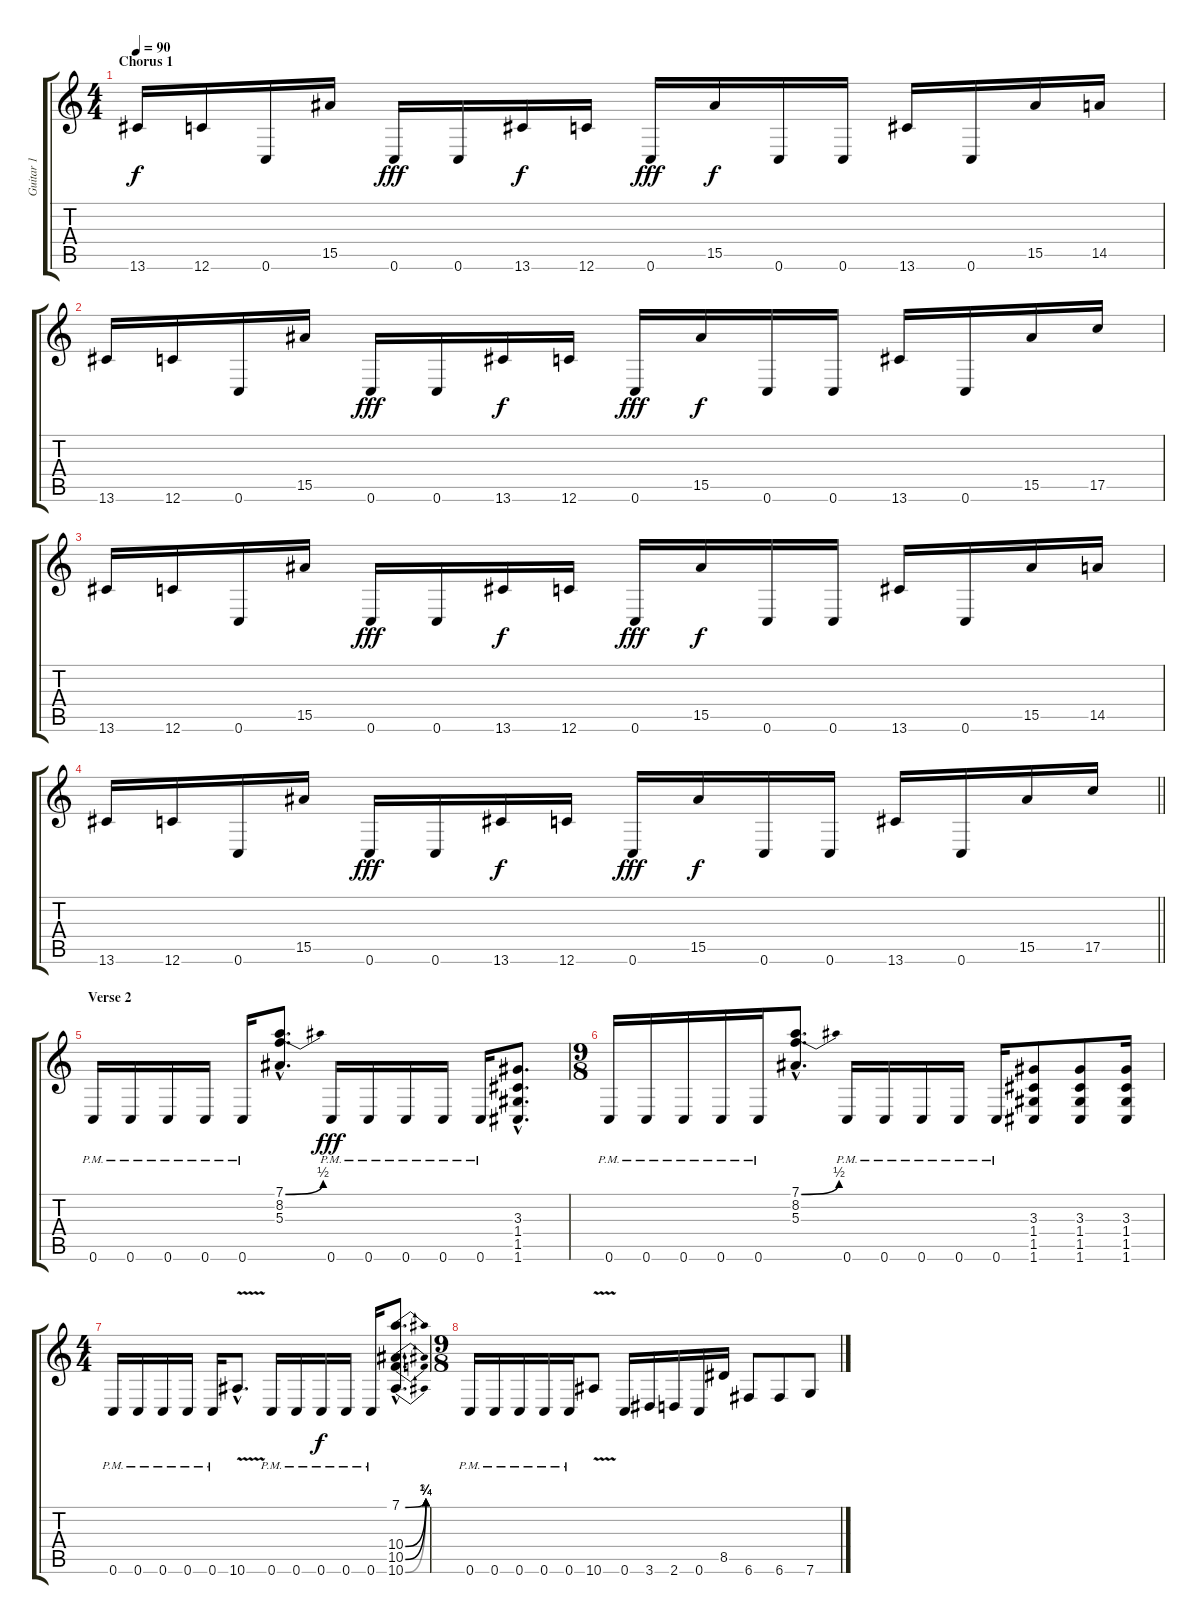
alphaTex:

\track ("Guitar 1" "Guitar 1") {instrument overdrivenguitar}
\staff {score tabs}
\tuning (D4 A3 F3 C3 G2 C2) {hide}
\ts (4 4)
\section ("" "Chorus 1")
\tempo 90
\clef g2
\ks c
13.6.16{dy f} 12.6.16 0.6.16 15.5.16 0.6.16{dy fff} 0.6.16 13.6.16{dy f} 12.6.16 0.6.16{dy fff} 15.5.16{dy f} 0.6.16 0.6.16 13.6.16 0.6.16 15.5.16 14.5.16 |
13.6.16 12.6.16 0.6.16 15.5.16 0.6.16{dy fff} 0.6.16 13.6.16{dy f} 12.6.16 0.6.16{dy fff} 15.5.16{dy f} 0.6.16 0.6.16 13.6.16 0.6.16 15.5.16 17.5.16 |
13.6.16 12.6.16 0.6.16 15.5.16 0.6.16{dy fff} 0.6.16 13.6.16{dy f} 12.6.16 0.6.16{dy fff} 15.5.16{dy f} 0.6.16 0.6.16 13.6.16 0.6.16 15.5.16 14.5.16 |
\barLineRight lightlight
13.6.16 12.6.16 0.6.16 15.5.16 0.6.16{dy fff} 0.6.16 13.6.16{dy f} 12.6.16 0.6.16{dy fff} 15.5.16{dy f} 0.6.16 0.6.16 13.6.16 0.6.16 15.5.16 17.5.16 |
\section ("" "Verse 2")
0.6{pm}.16 0.6{pm}.16 0.6{pm}.16 0.6{pm}.16 0.6{pm}.16 (7.1{be (bend 0 0 60 2) hac} 8.2{hac} 5.3{hac}).8{d} 0.6{pm}.16{dy fff} 0.6{pm}.16 0.6{pm}.16 0.6{pm}.16 0.6{pm}.16 (3.3{hac} 1.4{hac} 1.5{hac} 1.6{hac}).8{d} |
\ts (9 8)
0.6{pm}.16 0.6{pm}.16 0.6{pm}.16 0.6{pm}.16 0.6{pm}.16 (7.1{be (bend 0 0 60 2) hac} 8.2{hac} 5.3{hac}).8{d} 0.6{pm}.16 0.6{pm}.16 0.6{pm}.16 0.6{pm}.16 0.6{pm}.16 (3.3 1.4 1.5 1.6).8 (3.3 1.4 1.5 1.6).8 (3.3 1.4 1.5 1.6).16 |
\ts (4 4)
0.6{pm}.16 0.6{pm}.16 0.6{pm}.16 0.6{pm}.16 0.6{pm}.16 10.6{v hac}.8{d} 0.6{pm}.16 0.6{pm}.16 0.6{pm}.16{dy f} 0.6{pm}.16 0.6{pm}.16 (7.1{be (bend 0 0 60 3) hac} 10.4{be (bend 0 0 60 1) hac} 10.5{be (bend 0 0 60 1) hac} 10.6{be (bend 0 0 60 1) hac}).8{d} |
\ts (9 8)
0.6{pm}.16 0.6{pm}.16 0.6{pm}.16 0.6{pm}.16 0.6{pm}.16 10.6{v}.8 0.6.16 3.6.16 2.6.16 0.6.16 8.5.16 6.6.8 6.6.8 7.6.8
